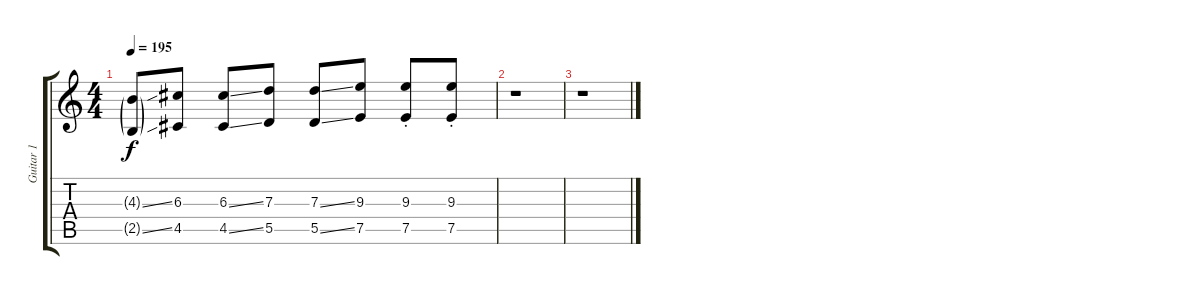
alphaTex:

\track ("Guitar 1" "Guitar 1") {instrument overdrivenguitar}
\staff {score tabs}
\tuning (E4 B3 G3 D3 A2 E2) {hide}
\ts (4 4)
\tempo 195
\clef g2
\ks c
(4.3{ss g t} 2.5{ss g t}).8{dy f} (6.3 4.5).8 (6.3{ss} 4.5{ss}).8 (7.3 5.5).8 (7.3{ss} 5.5{ss}).8 (9.3 7.5).8 (9.3{st} 7.5{st}).8 (9.3{st} 7.5{st}).8 |
r.1 |
r.1
